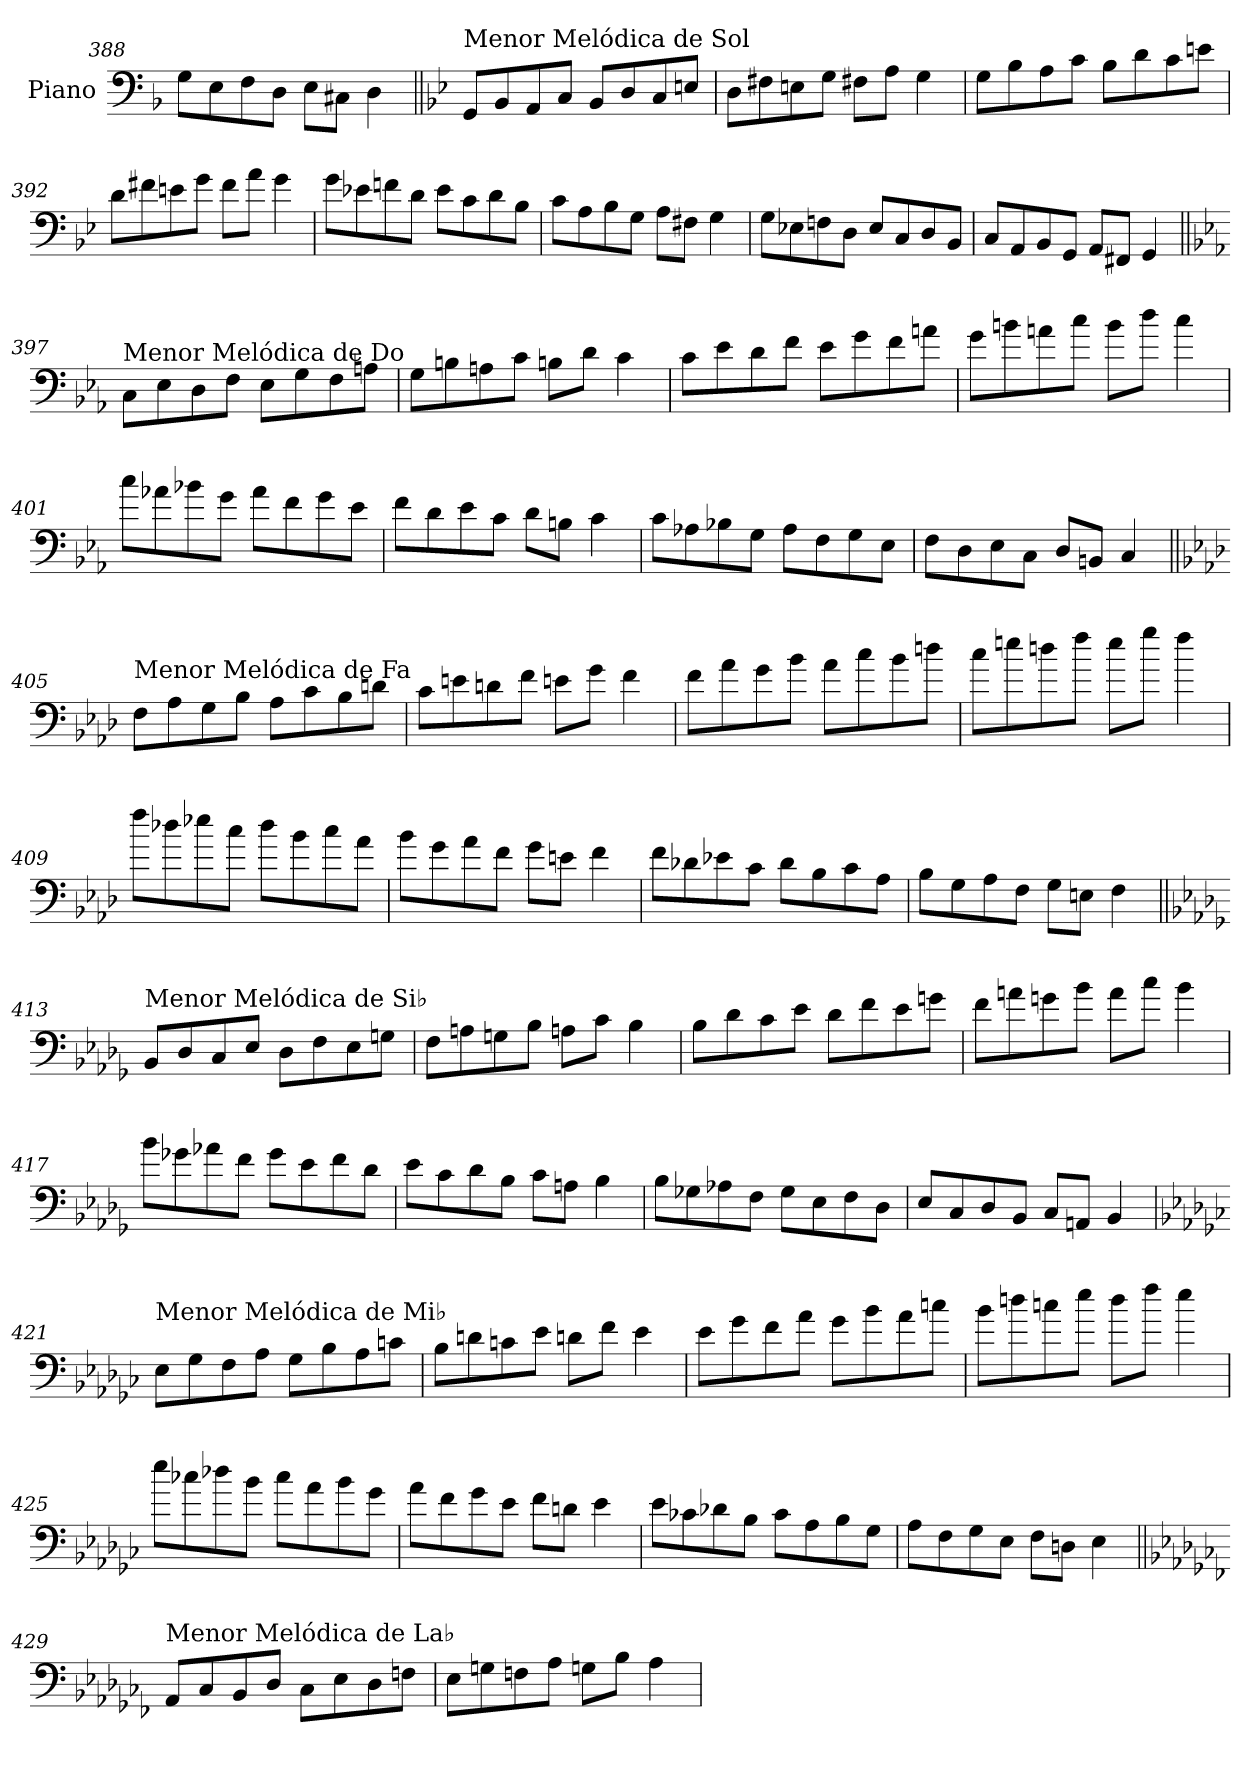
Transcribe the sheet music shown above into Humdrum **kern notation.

**kern
*part1
*staff1
*I"Piano
*I'Pno.
*clefF4
*k[b-]
=388
8G\L
8E\
8F\
8D\J
8E\L
8C#X\J
4D\
!!LO:LB:g=z
=389||
*k[b-e-]
!LO:TX:a:t=Menor Melódica de Sol
8GG/L
8BB-/
8AA/
8C/J
8BB-/L
8D/
8C/
8En/J
=390
8D\L
8F#X\
8En\
8G\J
8F#X\L
8A\J
4G\
=391
8G\L
8B-\
8A\
8c\J
8B-\L
8d\
8c\
8en\J
=392
8d\L
8f#X\
8en\
8g\J
8f#\L
8a\J
4g\
!!LO:LB:g=z
=393
8g\L
8e-X\
8fn\
8d\J
8e-\L
8c\
8d\
8B-\J
=394
8c\L
8A\
8B-\
8G\J
8A\L
8F#X\J
4G\
=395
8G\L
8E-X\
8Fn\
8D\J
8E-/L
8C/
8D/
8BB-/J
=396
8C/L
8AA/
8BB-/
8GG/J
8AA/L
8FF#X/J
4GG/
!!LO:LB:g=z
=397||
*k[b-e-a-]
!LO:TX:a:t=Menor Melódica de Do
8C\L
8E-\
8D\
8F\J
8E-\L
8G\
8F\
8An\J
=398
8G\L
8Bn\
8An\
8c\J
8Bn\L
8d\J
4c\
=399
8c\L
8e-\
8d\
8f\J
8e-\L
8g\
8f\
8an\J
=400
8g\L
8bn\
8an\
8cc\J
8b\L
8dd\J
4cc\
!!LO:LB:g=z
=401
8cc\L
8a-X\
8b-X\
8g\J
8a-\L
8f\
8g\
8e-\J
=402
8f\L
8d\
8e-\
8c\J
8d\L
8Bn\J
4c\
=403
8c\L
8A-X\
8B-X\
8G\J
8A-\L
8F\
8G\
8E-\J
=404
8F\L
8D\
8E-\
8C\J
8D/L
8BBn/J
4C/
!!LO:PB:g=z
=405||
*k[b-e-a-d-]
!LO:TX:a:t=Menor Melódica de Fa
8F\L
8A-\
8G\
8B-\J
8A-\L
8c\
8B-\
8dn\J
=406
8c\L
8en\
8dn\
8f\J
8en\L
8g\J
4f\
=407
8f\L
8a-\
8g\
8b-\J
8a-\L
8cc\
8b-\
8ddn\J
=408
8cc\L
8een\
8ddn\
8ff\J
8ee\L
8gg\J
4ff\
!!LO:LB:g=z
=409
8ff\L
8dd-X\
8ee-X\
8cc\J
8dd-\L
8b-\
8cc\
8a-\J
=410
8b-\L
8g\
8a-\
8f\J
8g\L
8en\J
4f\
=411
8f\L
8d-X\
8e-X\
8c\J
8d-\L
8B-\
8c\
8A-\J
=412
8B-\L
8G\
8A-\
8F\J
8G\L
8En\J
4F\
!!LO:LB:g=z
=413||
*k[b-e-a-d-g-]
!LO:TX:a:t=Menor Melódica de Si♭
8BB-/L
8D-/
8C/
8E-/J
8D-\L
8F\
8E-\
8Gn\J
=414
8F\L
8An\
8Gn\
8B-\J
8An\L
8c\J
4B-\
=415
8B-\L
8d-\
8c\
8e-\J
8d-\L
8f\
8e-\
8gn\J
=416
8f\L
8an\
8gn\
8b-\J
8a\L
8cc\J
4b-\
!!LO:LB:g=z
=417
8b-\L
8g-X\
8a-X\
8f\J
8g-\L
8e-\
8f\
8d-\J
=418
8e-\L
8c\
8d-\
8B-\J
8c\L
8An\J
4B-\
=419
8B-\L
8G-X\
8A-X\
8F\J
8G-\L
8E-\
8F\
8D-\J
=420
8E-/L
8C/
8D-/
8BB-/J
8C/L
8AAn/J
4BB-/
!!LO:LB:g=z
=421
*k[b-e-a-d-g-c-]
!LO:TX:a:t=Menor Melódica de Mi♭
8E-\L
8G-\
8F\
8A-\J
8G-\L
8B-\
8A-\
8cn\J
=422
8B-\L
8dn\
8cn\
8e-\J
8dn\L
8f\J
4e-\
=423
8e-\L
8g-\
8f\
8a-\J
8g-\L
8b-\
8a-\
8ccn\J
=424
8b-\L
8ddn\
8ccn\
8ee-\J
8dd\L
8ff\J
4ee-\
!!LO:LB:g=z
=425
8ee-\L
8cc-X\
8dd-X\
8b-\J
8cc-\L
8a-\
8b-\
8g-\J
=426
8a-\L
8f\
8g-\
8e-\J
8f\L
8dn\J
4e-\
=427
8e-\L
8c-X\
8d-X\
8B-\J
8c-\L
8A-\
8B-\
8G-\J
=428
8A-\L
8F\
8G-\
8E-\J
8F\L
8Dn\J
4E-\
!!LO:LB:g=z
=429||
*k[b-e-a-d-g-c-f-]
!LO:TX:a:t=Menor Melódica de La♭
8AA-/L
8C-/
8BB-/
8D-/J
8C-\L
8E-\
8D-\
8Fn\J
=430
8E-\L
8Gn\
8Fn\
8A-\J
8Gn\L
8B-\J
4A-\
=
*-
